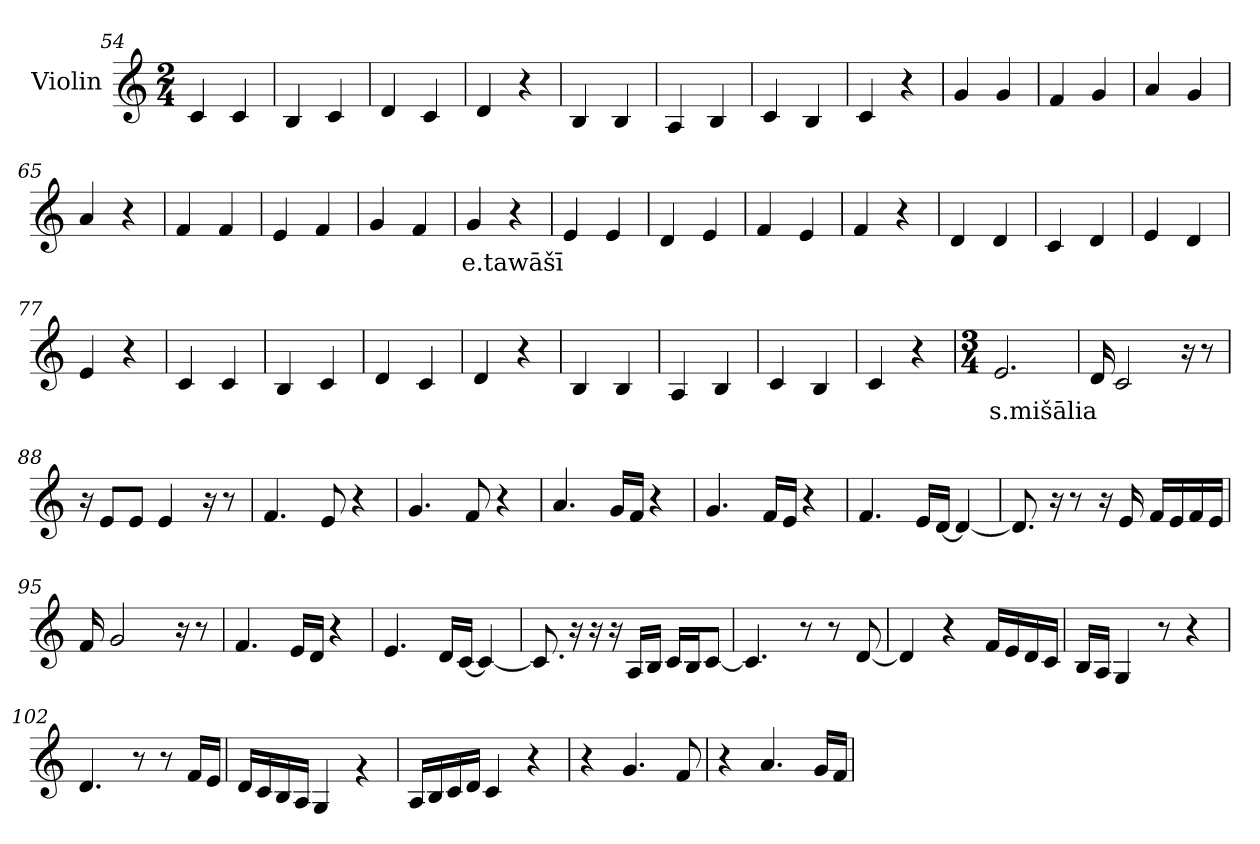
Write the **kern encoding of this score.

**kern	**text
*part1	*part1
*staff1	*staff1
*I"Violin	*
*clefG2	*
*k[]	*
*M2/4	*
=54	=54
4c/	.
4c/	.
=55	=55
4B/	.
4c/	.
=56	=56
4d/	.
4c/	.
=57	=57
4d/	.
4r	.
=58	=58
4B/	.
4B/	.
=59	=59
4A/	.
4B/	.
=60	=60
4c/	.
4B/	.
=61	=61
4c/	.
4r	.
=62	=62
4g/	.
4g/	.
!!LO:LB:g=z
=63	=63
4f/	.
4g/	.
=64	=64
4a/	.
4g/	.
=65	=65
4a/	.
4r	.
=66	=66
4f/	.
4f/	.
=67	=67
4e/	.
4f/	.
=68	=68
4g/	.
4f/	.
=69	=69
!	!LO:LY:b
4g/	e.tawāšī
4r	.
=70	=70
4e/	.
4e/	.
=71	=71
4d/	.
4e/	.
=72	=72
4f/	.
4e/	.
=73	=73
4f/	.
4r	.
!!LO:PB:g=z
=74	=74
4d/	.
4d/	.
=75	=75
4c/	.
4d/	.
=76	=76
4e/	.
4d/	.
=77	=77
4e/	.
4r	.
=78	=78
4c/	.
4c/	.
=79	=79
4B/	.
4c/	.
=80	=80
4d/	.
4c/	.
=81	=81
4d/	.
4r	.
=82	=82
4B/	.
4B/	.
=83	=83
4A/	.
4B/	.
!!LO:PB:g=z
=84	=84
4c/	.
4B/	.
=85	=85
4c/	.
4r	.
=86	=86
*M3/4	*
*MM100	*
!	!LO:LY:b
2.e/	s.mišālia
=87	=87
16d/	.
2c/	.
16r	.
8r	.
=88	=88
16r	.
8e/L	.
8e/J	.
4e/	.
16r	.
8r	.
=89	=89
4.f/	.
8e/	.
4r	.
=90	=90
4.g/	.
8f/	.
4r	.
!!LO:LB:g=z
=91	=91
4.a/	.
16g/LL	.
16f/JJ	.
4r	.
=92	=92
4.g/	.
16f/LL	.
16e/JJ	.
4r	.
=93	=93
4.f/	.
16e/LL	.
[16d/JJ	.
4d/_	.
=94	=94
8.d/]	.
16r	.
8r	.
16r	.
16e/	.
16f/LL	.
16e/	.
16f/	.
16e/JJ	.
=95	=95
16f/	.
2g/	.
16r	.
8r	.
=96	=96
4.f/	.
16e/LL	.
16d/JJ	.
4r	.
!!LO:LB:g=z
=97	=97
4.e/	.
16d/LL	.
[16c/JJ	.
4c/_	.
=98	=98
8.c/]	.
16r	.
16r	.
16r	.
16A/LL	.
16B/JJ	.
16c/LL	.
16B/J	.
[8c/J	.
=99	=99
4.c/]	.
8r	.
8r	.
[8d/	.
=100	=100
4d/]	.
4r	.
16f/LL	.
16e/	.
16d/	.
16c/JJ	.
=101	=101
16B/LL	.
16A/JJ	.
4G/	.
8r	.
4r	.
!!LO:LB:g=z
=102	=102
4.d/	.
8r	.
8r	.
16f/LL	.
16e/JJ	.
=103	=103
16d/LL	.
16c/	.
16B/	.
16A/JJ	.
4G/	.
4rg	.
=104	=104
16A/LL	.
16B/	.
16c/	.
16d/JJ	.
4c/	.
4r	.
=105	=105
4r	.
4.g/	.
8f/	.
=106	=106
4r	.
4.a/	.
16g/LL	.
16f/JJ	.
=	=
*-	*-
